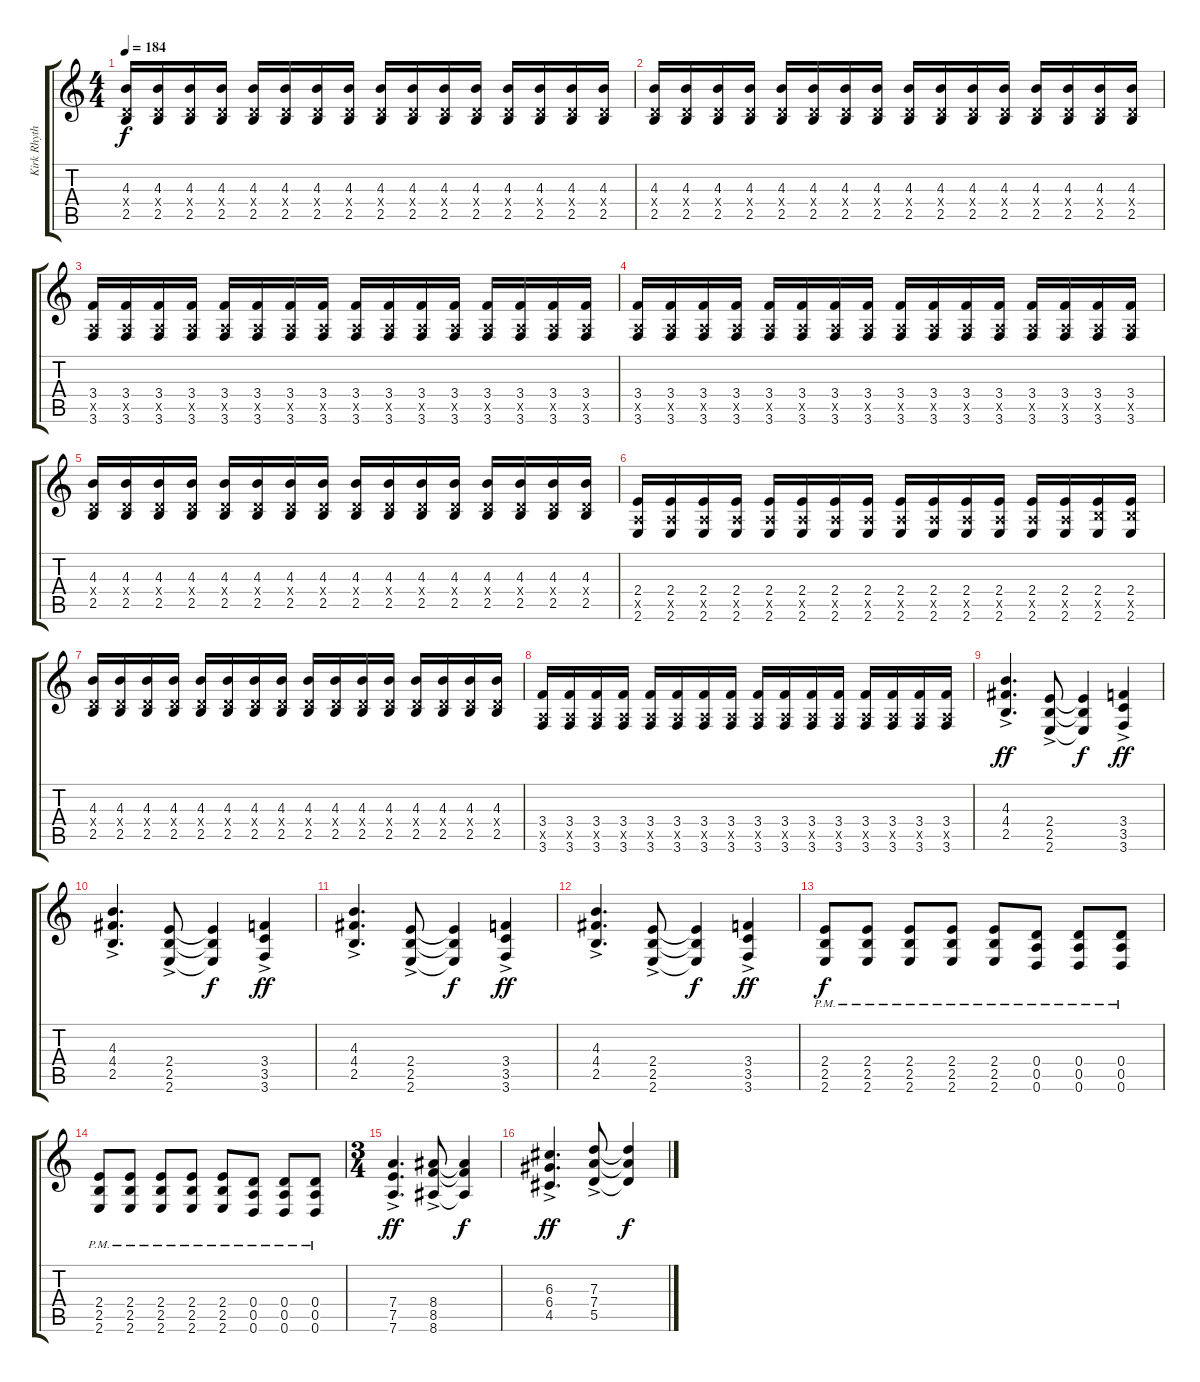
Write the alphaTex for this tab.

\track ("Kirk Rhythm" "Kirk Rhyth") {instrument distortionguitar}
\staff {score tabs}
\tuning (E4 B3 G3 D3 A2 D2) {hide}
\ts (4 4)
\tempo 184
\clef g2
\ks c
(4.3 0.4{x} 2.5).16{dy f} (4.3 0.4{x} 2.5).16 (4.3 0.4{x} 2.5).16 (4.3 0.4{x} 2.5).16 (4.3 0.4{x} 2.5).16 (4.3 0.4{x} 2.5).16 (4.3 0.4{x} 2.5).16 (4.3 0.4{x} 2.5).16 (4.3 0.4{x} 2.5).16 (4.3 0.4{x} 2.5).16 (4.3 0.4{x} 2.5).16 (4.3 0.4{x} 2.5).16 (4.3 0.4{x} 2.5).16 (4.3 0.4{x} 2.5).16 (4.3 0.4{x} 2.5).16 (4.3 0.4{x} 2.5).16 |
(4.3 0.4{x} 2.5).16 (4.3 0.4{x} 2.5).16 (4.3 0.4{x} 2.5).16 (4.3 0.4{x} 2.5).16 (4.3 0.4{x} 2.5).16 (4.3 0.4{x} 2.5).16 (4.3 0.4{x} 2.5).16 (4.3 0.4{x} 2.5).16 (4.3 0.4{x} 2.5).16 (4.3 0.4{x} 2.5).16 (4.3 0.4{x} 2.5).16 (4.3 0.4{x} 2.5).16 (4.3 0.4{x} 2.5).16 (4.3 0.4{x} 2.5).16 (4.3 0.4{x} 2.5).16 (4.3 0.4{x} 2.5).16 |
(3.4 0.5{x} 3.6).16 (3.4 0.5{x} 3.6).16 (3.4 0.5{x} 3.6).16 (3.4 0.5{x} 3.6).16 (3.4 0.5{x} 3.6).16 (3.4 0.5{x} 3.6).16 (3.4 0.5{x} 3.6).16 (3.4 0.5{x} 3.6).16 (3.4 0.5{x} 3.6).16 (3.4 0.5{x} 3.6).16 (3.4 0.5{x} 3.6).16 (3.4 0.5{x} 3.6).16 (3.4 0.5{x} 3.6).16 (3.4 0.5{x} 3.6).16 (3.4 0.5{x} 3.6).16 (3.4 0.5{x} 3.6).16 |
(3.4 0.5{x} 3.6).16 (3.4 0.5{x} 3.6).16 (3.4 0.5{x} 3.6).16 (3.4 0.5{x} 3.6).16 (3.4 0.5{x} 3.6).16 (3.4 0.5{x} 3.6).16 (3.4 0.5{x} 3.6).16 (3.4 0.5{x} 3.6).16 (3.4 0.5{x} 3.6).16 (3.4 0.5{x} 3.6).16 (3.4 0.5{x} 3.6).16 (3.4 0.5{x} 3.6).16 (3.4 0.5{x} 3.6).16 (3.4 0.5{x} 3.6).16 (3.4 0.5{x} 3.6).16 (3.4 0.5{x} 3.6).16 |
(4.3 0.4{x} 2.5).16 (4.3 0.4{x} 2.5).16 (4.3 0.4{x} 2.5).16 (4.3 0.4{x} 2.5).16 (4.3 0.4{x} 2.5).16 (4.3 0.4{x} 2.5).16 (4.3 0.4{x} 2.5).16 (4.3 0.4{x} 2.5).16 (4.3 0.4{x} 2.5).16 (4.3 0.4{x} 2.5).16 (4.3 0.4{x} 2.5).16 (4.3 0.4{x} 2.5).16 (4.3 0.4{x} 2.5).16 (4.3 0.4{x} 2.5).16 (4.3 0.4{x} 2.5).16 (4.3 0.4{x} 2.5).16 |
(2.4 0.5{x} 2.6).16 (2.4 0.5{x} 2.6).16 (2.4 0.5{x} 2.6).16 (2.4 0.5{x} 2.6).16 (2.4 0.5{x} 2.6).16 (2.4 0.5{x} 2.6).16 (2.4 0.5{x} 2.6).16 (2.4 0.5{x} 2.6).16 (2.4 0.5{x} 2.6).16 (2.4 0.5{x} 2.6).16 (2.4 0.5{x} 2.6).16 (2.4 0.5{x} 2.6).16 (2.4 0.5{x} 2.6).16 (2.4 0.5{x} 2.6).16 (2.4 2.5{x} 2.6).16 (2.4 2.5{x} 2.6).16 |
(4.3 0.4{x} 2.5).16 (4.3 0.4{x} 2.5).16 (4.3 0.4{x} 2.5).16 (4.3 0.4{x} 2.5).16 (4.3 0.4{x} 2.5).16 (4.3 0.4{x} 2.5).16 (4.3 0.4{x} 2.5).16 (4.3 0.4{x} 2.5).16 (4.3 0.4{x} 2.5).16 (4.3 0.4{x} 2.5).16 (4.3 0.4{x} 2.5).16 (4.3 0.4{x} 2.5).16 (4.3 0.4{x} 2.5).16 (4.3 0.4{x} 2.5).16 (4.3 0.4{x} 2.5).16 (4.3 0.4{x} 2.5).16 |
(3.4 0.5{x} 3.6).16 (3.4 0.5{x} 3.6).16 (3.4 0.5{x} 3.6).16 (3.4 0.5{x} 3.6).16 (3.4 0.5{x} 3.6).16 (3.4 0.5{x} 3.6).16 (3.4 0.5{x} 3.6).16 (3.4 0.5{x} 3.6).16 (3.4 0.5{x} 3.6).16 (3.4 0.5{x} 3.6).16 (3.4 0.5{x} 3.6).16 (3.4 0.5{x} 3.6).16 (3.4 0.5{x} 3.6).16 (3.4 0.5{x} 3.6).16 (3.4 0.5{x} 3.6).16 (3.4 0.5{x} 3.6).16 |
(4.3{ac} 4.4{ac} 2.5{ac}).4{d dy ff} (2.4{ac} 2.5{ac} 2.6{ac}).8 (2.4{t} 2.5{t} 2.6{t}).4{dy f} (3.4{ac} 3.5{ac} 3.6{ac}).4{dy ff} |
(4.3{ac} 4.4{ac} 2.5{ac}).4{d} (2.4{ac} 2.5{ac} 2.6{ac}).8 (2.4{t} 2.5{t} 2.6{t}).4{dy f} (3.4{ac} 3.5{ac} 3.6{ac}).4{dy ff} |
(4.3{ac} 4.4{ac} 2.5{ac}).4{d} (2.4{ac} 2.5{ac} 2.6{ac}).8 (2.4{t} 2.5{t} 2.6{t}).4{dy f} (3.4{ac} 3.5{ac} 3.6{ac}).4{dy ff} |
(4.3{ac} 4.4{ac} 2.5{ac}).4{d} (2.4{ac} 2.5{ac} 2.6{ac}).8 (2.4{t} 2.5{t} 2.6{t}).4{dy f} (3.4{ac} 3.5{ac} 3.6{ac}).4{dy ff} |
(2.4{pm} 2.5{pm} 2.6{pm}).8{dy f} (2.4{pm} 2.5{pm} 2.6{pm}).8 (2.4{pm} 2.5{pm} 2.6{pm}).8 (2.4{pm} 2.5{pm} 2.6{pm}).8 (2.4{pm} 2.5{pm} 2.6{pm}).8 (0.4{pm} 0.5{pm} 0.6{pm}).8 (0.4{pm} 0.5{pm} 0.6{pm}).8 (0.4{pm} 0.5{pm} 0.6{pm}).8 |
(2.4{pm} 2.5{pm} 2.6{pm}).8 (2.4{pm} 2.5{pm} 2.6{pm}).8 (2.4{pm} 2.5{pm} 2.6{pm}).8 (2.4{pm} 2.5{pm} 2.6{pm}).8 (2.4{pm} 2.5{pm} 2.6{pm}).8 (0.4{pm} 0.5{pm} 0.6{pm}).8 (0.4{pm} 0.5{pm} 0.6{pm}).8 (0.4{pm} 0.5{pm} 0.6{pm}).8 |
\ts (3 4)
(7.4{ac} 7.5{ac} 7.6{ac}).4{d dy ff} (8.4{ac} 8.5{ac} 8.6{ac}).8 (8.4{t} 8.5{t} 8.6{t}).4{dy f} |
(6.3{ac} 6.4{ac} 4.5{ac}).4{d dy ff} (7.3{ac} 7.4{ac} 5.5{ac}).8 (7.3{t} 7.4{t} 5.5{t}).4{dy f}
